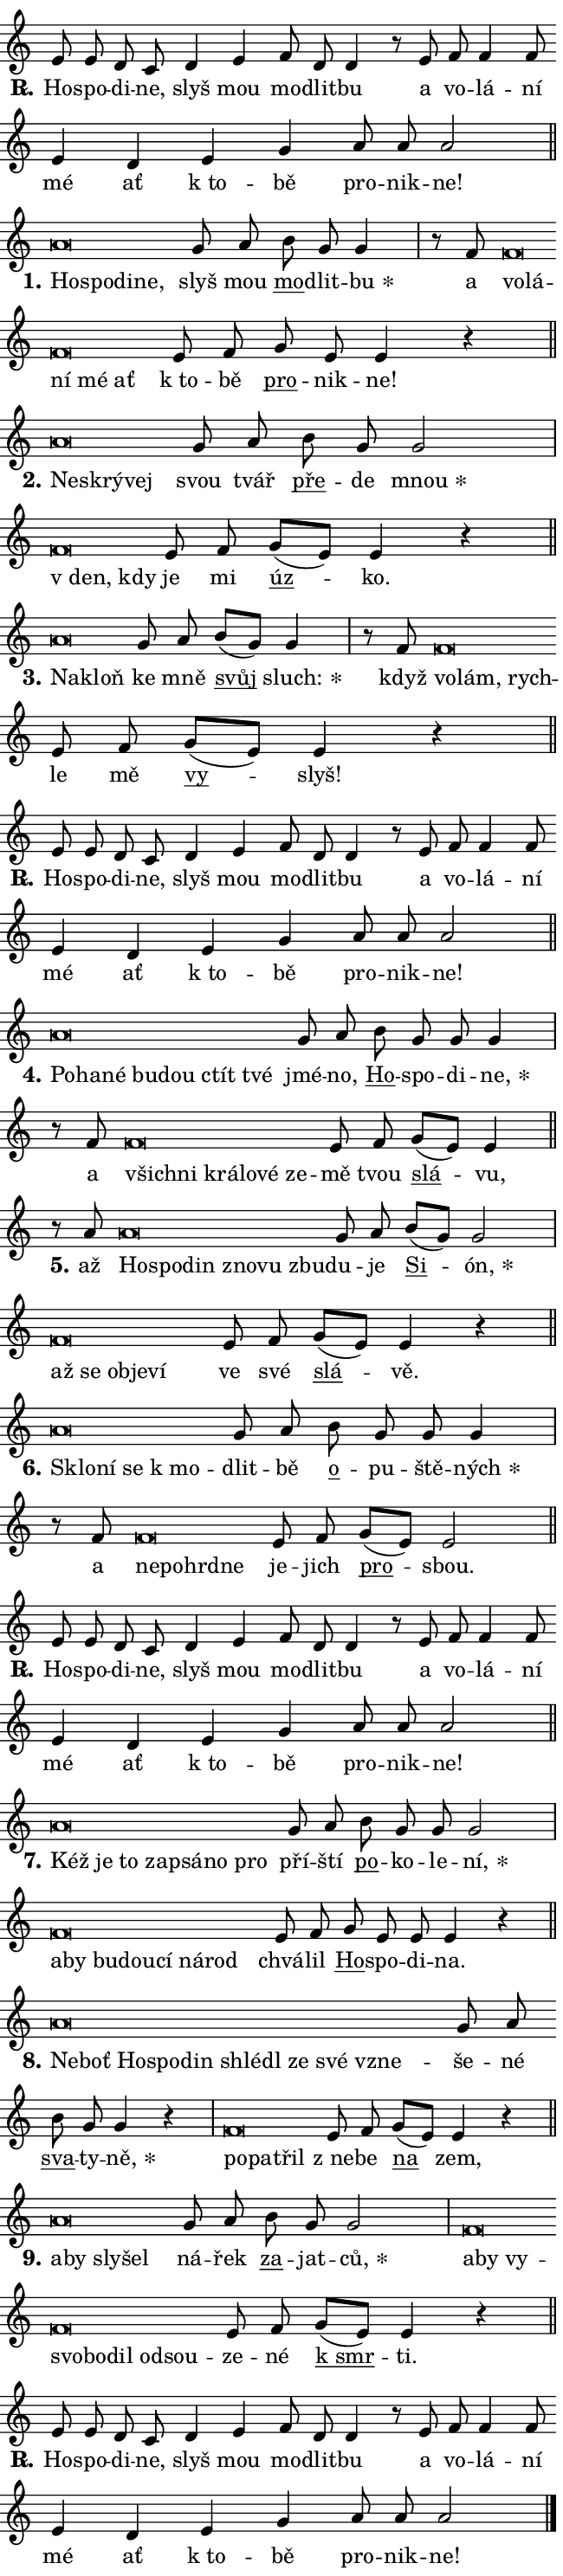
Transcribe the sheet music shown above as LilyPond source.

\version "2.24.0"
\header { tagline = "" }
\paper {
  indent = 0\cm
  top-margin = 0\cm
  right-margin = 0.13\cm % to fit lyric hyphens
  bottom-margin = 0\cm
  left-margin = 0\cm
  paper-width = 11\cm
  page-breaking = #ly:one-page-breaking
  system-system-spacing.basic-distance = #11
  score-system-spacing.basic-distance = #11
  ragged-last = ##f
}


%% Author: Thomas Morley
%% https://lists.gnu.org/archive/html/lilypond-user/2020-05/msg00002.html
#(define (line-position grob)
"Returns position of @var[grob} in current system:
   @code{'start}, if at first time-step
   @code{'end}, if at last time-step
   @code{'middle} otherwise
"
  (let* ((col (ly:item-get-column grob))
         (ln (ly:grob-object col 'left-neighbor))
         (rn (ly:grob-object col 'right-neighbor))
         (col-to-check-left (if (ly:grob? ln) ln col))
         (col-to-check-right (if (ly:grob? rn) rn col))
         (break-dir-left
           (and
             (ly:grob-property col-to-check-left 'non-musical #f)
             (ly:item-break-dir col-to-check-left)))
         (break-dir-right
           (and
             (ly:grob-property col-to-check-right 'non-musical #f)
             (ly:item-break-dir col-to-check-right))))
        (cond ((eqv? 1 break-dir-left) 'start)
              ((eqv? -1 break-dir-right) 'end)
              (else 'middle))))

#(define (tranparent-at-line-position vctor)
  (lambda (grob)
  "Relying on @code{line-position} select the relevant enry from @var{vctor}.
Used to determine transparency,"
    (case (line-position grob)
      ((end) (not (vector-ref vctor 0)))
      ((middle) (not (vector-ref vctor 1)))
      ((start) (not (vector-ref vctor 2))))))

noteHeadBreakVisibility =
#(define-music-function (break-visibility)(vector?)
"Makes @code{NoteHead}s transparent relying on @var{break-visibility}"
#{
  \override NoteHead.transparent =
    #(tranparent-at-line-position break-visibility)
#})

#(define delete-ledgers-for-transparent-note-heads
  (lambda (grob)
    "Reads whether a @code{NoteHead} is transparent.
If so this @code{NoteHead} is removed from @code{'note-heads} from
@var{grob}, which is supposed to be @code{LedgerLineSpanner}.
As a result ledgers are not printed for this @code{NoteHead}"
    (let* ((nhds-array (ly:grob-object grob 'note-heads))
           (nhds-list
             (if (ly:grob-array? nhds-array)
                 (ly:grob-array->list nhds-array)
                 '()))
           ;; Relies on the transparent-property being done before
           ;; Staff.LedgerLineSpanner.after-line-breaking is executed.
           ;; This is fragile ...
           (to-keep
             (remove
               (lambda (nhd)
                 (ly:grob-property nhd 'transparent #f))
               nhds-list)))
      ;; TODO find a better method to iterate over grob-arrays, similiar
      ;; to filter/remove etc for lists
      ;; For now rebuilt from scratch
      (set! (ly:grob-object grob 'note-heads)  '())
      (for-each
        (lambda (nhd)
          (ly:pointer-group-interface::add-grob grob 'note-heads nhd))
        to-keep))))

squashNotes = {
  \override NoteHead.X-extent = #'(-0.2 . 0.2)
  \override NoteHead.Y-extent = #'(-0.75 . 0)
  \override NoteHead.stencil =
    #(lambda (grob)
       (let ((pos (ly:grob-property grob 'staff-position)))
         (begin
           (if (< pos -7) (display "ERROR: Lower brevis then expected\n") (display ""))
           (if (<= pos -6) ly:text-interface::print ly:note-head::print))))
}
unSquashNotes = {
  \revert NoteHead.X-extent
  \revert NoteHead.Y-extent
  \revert NoteHead.stencil
}

hideNotes = \noteHeadBreakVisibility #begin-of-line-visible
unHideNotes = \noteHeadBreakVisibility #all-visible

% work-around for resetting accidentals
% https://lilypond.org/doc/v2.23/Documentation/notation/displaying-rhythms#unmetered-music
cadenzaMeasure = {
  \cadenzaOff
  \partial 1024 s1024
  \cadenzaOn
}

#(define-markup-command (accent layout props text) (markup?)
  "Underline accented syllable"
  (interpret-markup layout props
    #{\markup \override #'(offset . 4.3) \underline { #text }#}))

responsum = \markup \concat {
  "R" \hspace #-1.05 \path #0.1 #'((moveto 0 0.07) (lineto 0.9 0.8)) \hspace #0.05 "."
}

spaceSize = #0.6828661417322834 % exact space size for TeX Gyre Schola

\layout {
  \context {
    \Staff
    \remove "Time_signature_engraver"
    \override LedgerLineSpanner.after-line-breaking = #delete-ledgers-for-transparent-note-heads
  }
  \context {
    \Lyrics {
      \override LyricSpace.minimum-distance = \spaceSize
      \override LyricText.font-name = #"TeX Gyre Schola"
      \override LyricText.font-size = 1
      \override StanzaNumber.font-name = #"TeX Gyre Schola Bold"
      \override StanzaNumber.font-size = 1
    }
  }
  \context {
    \Score 
    \override NoteHead.text =
      #(lambda (grob) 
        (let ((pos (ly:grob-property grob 'staff-position)))
          #{\markup {
            \combine
              \halign #-0.55 \raise #(if (= pos -6) 0 0.5) \override #'(thickness . 2) \draw-line #'(3.2 . 0)
              \musicglyph "noteheads.sM1"
          }#}))
  }
}

% magnetic-lyrics.ily
%
%   written by
%     Jean Abou Samra <jean@abou-samra.fr>
%     Werner Lemberg <wl@gnu.org>
%
%   adapted by
%     Jiri Hon <jiri.hon@gmail.com>
%
% Version 2022-Apr-15

% https://www.mail-archive.com/lilypond-user@gnu.org/msg149350.html

#(define (Left_hyphen_pointer_engraver context)
   "Collect syllable-hyphen-syllable occurrences in lyrics and store
them in properties.  This engraver only looks to the left.  For
example, if the lyrics input is @code{foo -- bar}, it does the
following.

@itemize @bullet
@item
Set the @code{text} property of the @code{LyricHyphen} grob between
@q{foo} and @q{bar} to @code{foo}.

@item
Set the @code{left-hyphen} property of the @code{LyricText} grob with
text @q{foo} to the @code{LyricHyphen} grob between @q{foo} and
@q{bar}.
@end itemize

Use this auxiliary engraver in combination with the
@code{lyric-@/text::@/apply-@/magnetic-@/offset!} hook."
   (let ((hyphen #f)
         (text #f))
     (make-engraver
      (acknowledgers
       ((lyric-syllable-interface engraver grob source-engraver)
        (set! text grob)))
      (end-acknowledgers
       ((lyric-hyphen-interface engraver grob source-engraver)
        ;(when (not (grob::has-interface grob 'lyric-space-interface))
          (set! hyphen grob)));)
      ((stop-translation-timestep engraver)
       (when (and text hyphen)
         (ly:grob-set-object! text 'left-hyphen hyphen))
       (set! text #f)
       (set! hyphen #f)))))

#(define (lyric-text::apply-magnetic-offset! grob)
   "If the space between two syllables is less than the value in
property @code{LyricText@/.details@/.squash-threshold}, move the right
syllable to the left so that it gets concatenated with the left
syllable.

Use this function as a hook for
@code{LyricText@/.after-@/line-@/breaking} if the
@code{Left_@/hyphen_@/pointer_@/engraver} is active."
   (let ((hyphen (ly:grob-object grob 'left-hyphen #f)))
     (when hyphen
       (let ((left-text (ly:spanner-bound hyphen LEFT)))
         (when (grob::has-interface left-text 'lyric-syllable-interface)
           (let* ((common (ly:grob-common-refpoint grob left-text X))
                  (this-x-ext (ly:grob-extent grob common X))
                  (left-x-ext
                   (begin
                     ;; Trigger magnetism for left-text.
                     (ly:grob-property left-text 'after-line-breaking)
                     (ly:grob-extent left-text common X)))
                  ;; `delta` is the gap width between two syllables.
                  (delta (- (interval-start this-x-ext)
                            (interval-end left-x-ext)))
                  (details (ly:grob-property grob 'details))
                  (threshold (assoc-get 'squash-threshold details 0.2)))
             (when (< delta threshold)
               (let* (;; We have to manipulate the input text so that
                      ;; ligatures crossing syllable boundaries are not
                      ;; disabled.  For languages based on the Latin
                      ;; script this is essentially a beautification.
                      ;; However, for non-Western scripts it can be a
                      ;; necessity.
                      (lt (ly:grob-property left-text 'text))
                      (rt (ly:grob-property grob 'text))
                      (is-space (grob::has-interface hyphen 'lyric-space-interface))
                      (space (if is-space " " ""))
                      (extra-delta (if is-space spaceSize 0))
                      ;; Append new syllable.
                      (ltrt-space (if (and (string? lt) (string? rt))
                                (string-append lt space rt)
                                (make-concat-markup (list lt space rt))))
                      ;; Right-align `ltrt` to the right side.
                      (ltrt-space-markup (grob-interpret-markup
                               grob
                               (make-translate-markup
                                (cons (interval-length this-x-ext) 0)
                                (make-right-align-markup ltrt-space)))))
                 (begin
                   ;; Don't print `left-text`.
                   (ly:grob-set-property! left-text 'stencil #f)
                   ;; Set text and stencil (which holds all collected
                   ;; syllables so far) and shift it to the left.
                   (ly:grob-set-property! grob 'text ltrt-space)
                   (ly:grob-set-property! grob 'stencil ltrt-space-markup)
                   (ly:grob-translate-axis! grob (- (- delta extra-delta)) X))))))))))


#(define (lyric-hyphen::displace-bounds-first grob)
   ;; Make very sure this callback isn't triggered too early.
   (let ((left (ly:spanner-bound grob LEFT))
         (right (ly:spanner-bound grob RIGHT)))
     (ly:grob-property left 'after-line-breaking)
     (ly:grob-property right 'after-line-breaking)
     (ly:lyric-hyphen::print grob)))

squashThreshold = #0.4

\layout {
  \context {
    \Lyrics
    \consists #Left_hyphen_pointer_engraver
    \override LyricText.after-line-breaking =
      #lyric-text::apply-magnetic-offset!
    \override LyricHyphen.stencil = #lyric-hyphen::displace-bounds-first
    \override LyricText.details.squash-threshold = \squashThreshold
    \override LyricHyphen.minimum-distance = 0
    \override LyricHyphen.minimum-length = \squashThreshold
  }
}

squashText = \override LyricText.details.squash-threshold = 9999
unSquashText = \override LyricText.details.squash-threshold = \squashThreshold

leftText = \override LyricText.self-alignment-X = #LEFT
unLeftText = \revert LyricText.self-alignment-X

starOffset = #(lambda (grob) 
                (let ((x_offset (ly:self-alignment-interface::aligned-on-x-parent grob)))
                  (if (= x_offset 0) 0 (+ x_offset 1.2))))

star = #(define-music-function (syllable)(string?)
"Append star separator at the end of a syllable"
#{
  \once \override LyricText.X-offset = #starOffset
  \lyricmode { \markup {
    #syllable
    \override #'((font-name . "TeX Gyre Schola Bold")) \hspace #0.2 \lower #0.65 \larger "*"
  } }
#})

starAccent = #(define-music-function (syllable)(string?)
"Append star separator at the end of a syllable and make accent"
#{
  \once \override LyricText.X-offset = #starOffset
  \lyricmode { \markup {
    \accent #syllable
    \override #'((font-name . "TeX Gyre Schola Bold")) \hspace #0.2 \lower #0.65 \larger "*"
  } }
#})

breath = #(define-music-function (syllable)(string?)
"Append breathing indicator at the end of a syllable"
#{
  \lyricmode { \markup { #syllable "+" } }
#})

optionalBreath = #(define-music-function (syllable)(string?)
"Append optional breathing indicator at the end of a syllable"
#{
  \lyricmode { \markup { #syllable "(+)" } }
#})


\score {
    <<
        \new Voice = "melody" { \cadenzaOn \key c \major \relative { e'8 e d c d4 e f8 d d4 \bar "" r8 e f f4 f8 \bar "" e4 d \bar "" e g \bar "" a8 a a2 \cadenzaMeasure \bar "||" \break } }
        \new Lyrics \lyricsto "melody" { \lyricmode { \set stanza = \responsum
Ho -- spo -- di -- ne, slyš mou mo -- dlit -- bu a vo -- lá -- ní mé ať "k to" -- bě pro -- nik -- ne! } }
    >>
    \layout {}
}

\score {
    <<
        \new Voice = "melody" { \cadenzaOn \key c \major \relative { \squashNotes a'\breve*1/16 \hideNotes \breve*1/16 \bar "" \breve*1/16 \breve*1/16 \bar "" \unHideNotes \unSquashNotes g8 a \bar "" b g g4 \cadenzaMeasure \bar "|" r8 f \squashNotes f\breve*1/16 \hideNotes \breve*1/16 \bar "" \breve*1/16 \bar "" \breve*1/16 \breve*1/16 \bar "" \unHideNotes \unSquashNotes e8 f \bar "" g e e4 r \cadenzaMeasure \bar "||" \break } }
        \new Lyrics \lyricsto "melody" { \lyricmode { \set stanza = "1."
\leftText Ho -- \squashText spo -- di -- ne, \unLeftText \unSquashText slyš mou \markup \accent mo -- dlit -- \star bu a \leftText vo -- \squashText lá -- ní mé ať \unLeftText \unSquashText "k to" -- bě \markup \accent pro -- nik -- ne! } }
    >>
    \layout {}
}

\score {
    <<
        \new Voice = "melody" { \cadenzaOn \key c \major \relative { \squashNotes a'\breve*1/16 \hideNotes \breve*1/16 \breve*1/16 \bar "" \unHideNotes \unSquashNotes g8 a \bar "" b g g2 \cadenzaMeasure \bar "|" \squashNotes f\breve*1/16 \hideNotes \breve*1/16 \bar "" \unHideNotes \unSquashNotes e8 f \bar "" g[( e)] e4 r \cadenzaMeasure \bar "||" \break } }
        \new Lyrics \lyricsto "melody" { \lyricmode { \set stanza = "2."
\leftText Ne -- \squashText skrý -- vej \unLeftText \unSquashText svou tvář \markup \accent pře -- de \star mnou \leftText "v den," \squashText kdy \unLeftText \unSquashText je mi \markup \accent úz -- ko. } }
    >>
    \layout {}
}

\score {
    <<
        \new Voice = "melody" { \cadenzaOn \key c \major \relative { \squashNotes a'\breve*1/16 \hideNotes \breve*1/16 \bar "" \unHideNotes \unSquashNotes g8 a \bar "" b[( g)] g4 \cadenzaMeasure \bar "|" r8 f \squashNotes f\breve*1/16 \hideNotes \breve*1/16 \breve*1/16 \bar "" \unHideNotes \unSquashNotes e8 f \bar "" g[( e)] e4 r \cadenzaMeasure \bar "||" \break } }
        \new Lyrics \lyricsto "melody" { \lyricmode { \set stanza = "3."
\leftText Na -- \squashText kloň \unLeftText \unSquashText ke mně \markup \accent svůj \star sluch: když \leftText vo -- \squashText lám, rych -- \unLeftText \unSquashText le mě \markup \accent vy -- slyš! } }
    >>
    \layout {}
}

\score {
    <<
        \new Voice = "melody" { \cadenzaOn \key c \major \relative { e'8 e d c d4 e f8 d d4 \bar "" r8 e f f4 f8 \bar "" e4 d \bar "" e g \bar "" a8 a a2 \cadenzaMeasure \bar "||" \break } }
        \new Lyrics \lyricsto "melody" { \lyricmode { \set stanza = \responsum
Ho -- spo -- di -- ne, slyš mou mo -- dlit -- bu a vo -- lá -- ní mé ať "k to" -- bě pro -- nik -- ne! } }
    >>
    \layout {}
}

\score {
    <<
        \new Voice = "melody" { \cadenzaOn \key c \major \relative { \squashNotes a'\breve*1/16 \hideNotes \breve*1/16 \bar "" \breve*1/16 \bar "" \breve*1/16 \bar "" \breve*1/16 \bar "" \breve*1/16 \breve*1/16 \bar "" \unHideNotes \unSquashNotes g8 a \bar "" b g g g4 \cadenzaMeasure \bar "|" r8 f \squashNotes f\breve*1/16 \hideNotes \breve*1/16 \bar "" \breve*1/16 \bar "" \breve*1/16 \bar "" \breve*1/16 \breve*1/16 \bar "" \unHideNotes \unSquashNotes e8 f \bar "" g[( e)] e4 \cadenzaMeasure \bar "||" \break } }
        \new Lyrics \lyricsto "melody" { \lyricmode { \set stanza = "4."
\leftText Po -- \squashText ha -- né bu -- dou ctít tvé \unLeftText \unSquashText jmé -- no, \markup \accent Ho -- spo -- di -- \star ne, a \leftText všich -- \squashText ni krá -- lo -- vé ze -- \unLeftText \unSquashText mě tvou \markup \accent slá -- vu, } }
    >>
    \layout {}
}

\score {
    <<
        \new Voice = "melody" { \cadenzaOn \key c \major \relative { r8 a' \squashNotes a\breve*1/16 \hideNotes \breve*1/16 \bar "" \breve*1/16 \bar "" \breve*1/16 \bar "" \breve*1/16 \breve*1/16 \bar "" \unHideNotes \unSquashNotes g8 a \bar "" b[( g)] g2 \cadenzaMeasure \bar "|" \squashNotes f\breve*1/16 \hideNotes \breve*1/16 \bar "" \breve*1/16 \bar "" \breve*1/16 \breve*1/16 \bar "" \unHideNotes \unSquashNotes e8 f \bar "" g[( e)] e4 r \cadenzaMeasure \bar "||" \break } }
        \new Lyrics \lyricsto "melody" { \lyricmode { \set stanza = "5."
až \leftText Ho -- \squashText spo -- din zno -- vu zbu -- \unLeftText \unSquashText du -- je \markup \accent Si -- \star ón, \leftText až \squashText se ob -- je -- ví \unLeftText \unSquashText ve své \markup \accent slá -- vě. } }
    >>
    \layout {}
}

\score {
    <<
        \new Voice = "melody" { \cadenzaOn \key c \major \relative { \squashNotes a'\breve*1/16 \hideNotes \breve*1/16 \bar "" \breve*1/16 \breve*1/16 \bar "" \unHideNotes \unSquashNotes g8 a \bar "" b g g g4 \cadenzaMeasure \bar "|" r8 f \squashNotes f\breve*1/16 \hideNotes \breve*1/16 \bar "" \breve*1/16 \breve*1/16 \bar "" \unHideNotes \unSquashNotes e8 f \bar "" g[( e)] e2 \cadenzaMeasure \bar "||" \break } }
        \new Lyrics \lyricsto "melody" { \lyricmode { \set stanza = "6."
\leftText Sklo -- \squashText ní se "k mo" -- \unLeftText \unSquashText dlit -- bě \markup \accent o -- pu -- ště -- \star ných a \leftText ne -- \squashText po -- hrd -- ne \unLeftText \unSquashText je -- jich \markup \accent pro -- sbou. } }
    >>
    \layout {}
}

\score {
    <<
        \new Voice = "melody" { \cadenzaOn \key c \major \relative { e'8 e d c d4 e f8 d d4 \bar "" r8 e f f4 f8 \bar "" e4 d \bar "" e g \bar "" a8 a a2 \cadenzaMeasure \bar "||" \break } }
        \new Lyrics \lyricsto "melody" { \lyricmode { \set stanza = \responsum
Ho -- spo -- di -- ne, slyš mou mo -- dlit -- bu a vo -- lá -- ní mé ať "k to" -- bě pro -- nik -- ne! } }
    >>
    \layout {}
}

\score {
    <<
        \new Voice = "melody" { \cadenzaOn \key c \major \relative { \squashNotes a'\breve*1/16 \hideNotes \breve*1/16 \bar "" \breve*1/16 \bar "" \breve*1/16 \bar "" \breve*1/16 \bar "" \breve*1/16 \breve*1/16 \bar "" \unHideNotes \unSquashNotes g8 a \bar "" b g g g2 \cadenzaMeasure \bar "|" \squashNotes f\breve*1/16 \hideNotes \breve*1/16 \bar "" \breve*1/16 \bar "" \breve*1/16 \bar "" \breve*1/16 \bar "" \breve*1/16 \breve*1/16 \bar "" \unHideNotes \unSquashNotes e8 f \bar "" g e e e4 r \cadenzaMeasure \bar "||" \break } }
        \new Lyrics \lyricsto "melody" { \lyricmode { \set stanza = "7."
\leftText Kéž \squashText je to za -- psá -- no pro \unLeftText \unSquashText pří -- ští \markup \accent po -- ko -- le -- \star ní, \leftText a -- \squashText by bu -- dou -- cí ná -- rod \unLeftText \unSquashText chvá -- lil \markup \accent Ho -- spo -- di -- na. } }
    >>
    \layout {}
}

\score {
    <<
        \new Voice = "melody" { \cadenzaOn \key c \major \relative { \squashNotes a'\breve*1/16 \hideNotes \breve*1/16 \bar "" \breve*1/16 \bar "" \breve*1/16 \bar "" \breve*1/16 \bar "" \breve*1/16 \bar "" \breve*1/16 \bar "" \breve*1/16 \bar "" \breve*1/16 \breve*1/16 \bar "" \unHideNotes \unSquashNotes g8 a \bar "" b g g4 r \cadenzaMeasure \bar "|" \squashNotes f\breve*1/16 \hideNotes \breve*1/16 \breve*1/16 \bar "" \unHideNotes \unSquashNotes e8 f \bar "" g[( e)] e4 r \cadenzaMeasure \bar "||" \break } }
        \new Lyrics \lyricsto "melody" { \lyricmode { \set stanza = "8."
\leftText Ne -- \squashText boť Ho -- spo -- din shlé -- dl ze své vzne -- \unLeftText \unSquashText še -- né \markup \accent sva -- ty -- \star ně, \leftText po -- \squashText pa -- třil \unLeftText \unSquashText "z ne" -- be \markup \accent na zem, } }
    >>
    \layout {}
}

\score {
    <<
        \new Voice = "melody" { \cadenzaOn \key c \major \relative { \squashNotes a'\breve*1/16 \hideNotes \breve*1/16 \bar "" \breve*1/16 \breve*1/16 \bar "" \unHideNotes \unSquashNotes g8 a \bar "" b g g2 \cadenzaMeasure \bar "|" \squashNotes f\breve*1/16 \hideNotes \breve*1/16 \bar "" \breve*1/16 \bar "" \breve*1/16 \bar "" \breve*1/16 \bar "" \breve*1/16 \bar "" \breve*1/16 \breve*1/16 \bar "" \unHideNotes \unSquashNotes e8 f \bar "" g[( e)] e4 r \cadenzaMeasure \bar "||" \break } }
        \new Lyrics \lyricsto "melody" { \lyricmode { \set stanza = "9."
\leftText a -- \squashText by sly -- šel \unLeftText \unSquashText ná -- řek \markup \accent za -- jat -- \star ců, \leftText a -- \squashText by vy -- svo -- bo -- dil od -- sou -- \unLeftText \unSquashText ze -- né \markup \accent "k smr" -- ti. } }
    >>
    \layout {}
}

\score {
    <<
        \new Voice = "melody" { \cadenzaOn \key c \major \relative { e'8 e d c d4 e f8 d d4 \bar "" r8 e f f4 f8 \bar "" e4 d \bar "" e g \bar "" a8 a a2 \cadenzaMeasure \bar "||" \break } \bar "|." }
        \new Lyrics \lyricsto "melody" { \lyricmode { \set stanza = \responsum
Ho -- spo -- di -- ne, slyš mou mo -- dlit -- bu a vo -- lá -- ní mé ať "k to" -- bě pro -- nik -- ne! } }
    >>
    \layout {}
}
